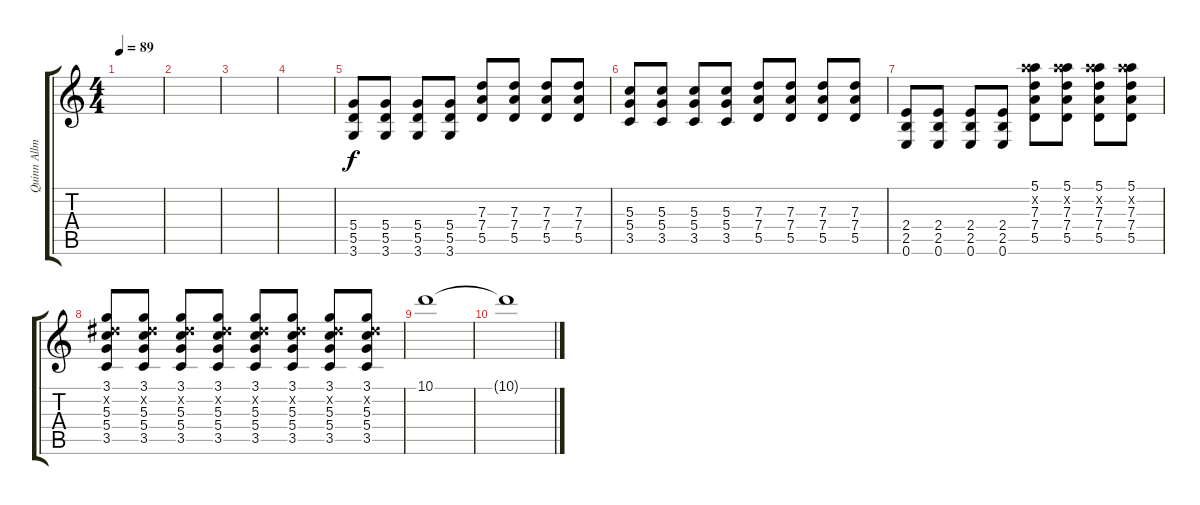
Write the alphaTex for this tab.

\track ("Quinn Allman - Guitar 3" "Quinn Allm") {instrument overdrivenguitar}
\staff {score tabs}
\tuning (E4 B3 G3 D3 A2 E2) {hide}
\ts (4 4)
\tempo 89
\clef g2
\ks c
|
|
|
|
(5.4 5.5 3.6).8 (5.4 5.5 3.6).8 (5.4 5.5 3.6).8 (5.4 5.5 3.6).8 (7.3 7.4 5.5).8 (7.3 7.4 5.5).8 (7.3 7.4 5.5).8 (7.3 7.4 5.5).8 |
(5.3 5.4 3.5).8 (5.3 5.4 3.5).8 (5.3 5.4 3.5).8 (5.3 5.4 3.5).8 (7.3 7.4 5.5).8 (7.3 7.4 5.5).8 (7.3 7.4 5.5).8 (7.3 7.4 5.5).8 |
(2.4 2.5 0.6).8 (2.4 2.5 0.6).8 (2.4 2.5 0.6).8 (2.4 2.5 0.6).8 (5.1 10.2{x} 7.3 7.4 5.5).8 (5.1 10.2{x} 7.3 7.4 5.5).8 (5.1 10.2{x} 7.3 7.4 5.5).8 (5.1 10.2{x} 7.3 7.4 5.5).8 |
(3.1 4.2{x} 5.3 5.4 3.5).8 (3.1 4.2{x} 5.3 5.4 3.5).8 (3.1 4.2{x} 5.3 5.4 3.5).8 (3.1 4.2{x} 5.3 5.4 3.5).8 (3.1 4.2{x} 5.3 5.4 3.5).8 (3.1 4.2{x} 5.3 5.4 3.5).8 (3.1 4.2{x} 5.3 5.4 3.5).8 (3.1 4.2{x} 5.3 5.4 3.5).8 |
10.1.1{volume 0} |
10.1{t}.1
